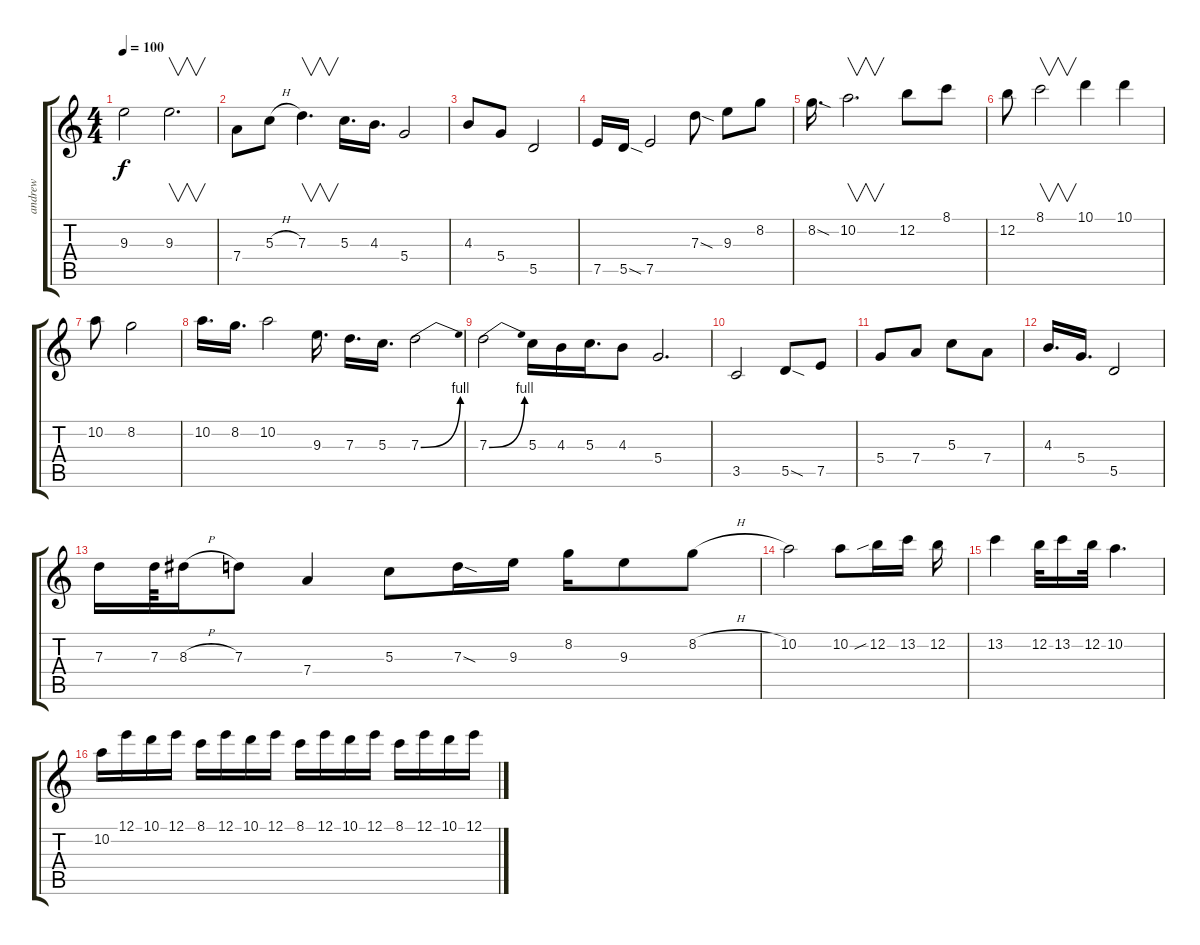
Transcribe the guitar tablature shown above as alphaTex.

\track ("andrew" "andrew") {instrument distortionguitar}
\staff {score tabs}
\tuning (E4 B3 G3 D3 A2 E2) {hide}
\ts (4 4)
\tempo 100
\clef g2
\ks c
9.3.2{dy f} 9.3.2{v d} |
7.4.8 5.3{h}.8 7.3.4{v d} 5.3.16{d} 4.3.16{d} 5.4.2 |
4.3.8 5.4.8 5.5.2 |
7.5.16 5.5{sod}.16 7.5.2 7.3{sod}.8 9.3.8 8.2.8 |
8.2{sod}.16{d} 10.2.2{v d} 12.2.8 8.1.8 |
12.2.8 8.1.2{v} 10.1.4 10.1.4 |
10.2.8 8.2.2 |
10.2.16{d} 8.2.16{d} 10.2.2 9.3.16{d} 7.3.16{d} 5.3.16{d} 7.3{be (bend 0 0 60 4)}.2 |
7.3{be (bend 0 0 60 4)}.2 5.3.16 4.3.16 5.3.16{d} 4.3.8 5.4.2{d} |
3.5.2 5.5{sod}.8 7.5.8 |
5.4.8 7.4.8 5.3.8 7.4.8 |
4.3.16{d} 5.4.16{d} 5.5.2 |
7.3.16 7.3.64 8.3{h}.16 7.3.8 7.4.4 5.3.8 7.3{sod}.16 9.3.16 8.2.16 9.3.8 8.2{h}.8 |
10.2.2 10.2.8 12.2{sib}.16 13.2.16 12.2.16 |
13.2.4 12.2.32 13.2.16 12.2.32 10.2.4{d} |
10.2.16 12.1.16 10.1.16 12.1.16 8.1.16 12.1.16 10.1.16 12.1.16 8.1.16 12.1.16 10.1.16 12.1.16 8.1.16 12.1.16 10.1.16 12.1.16
